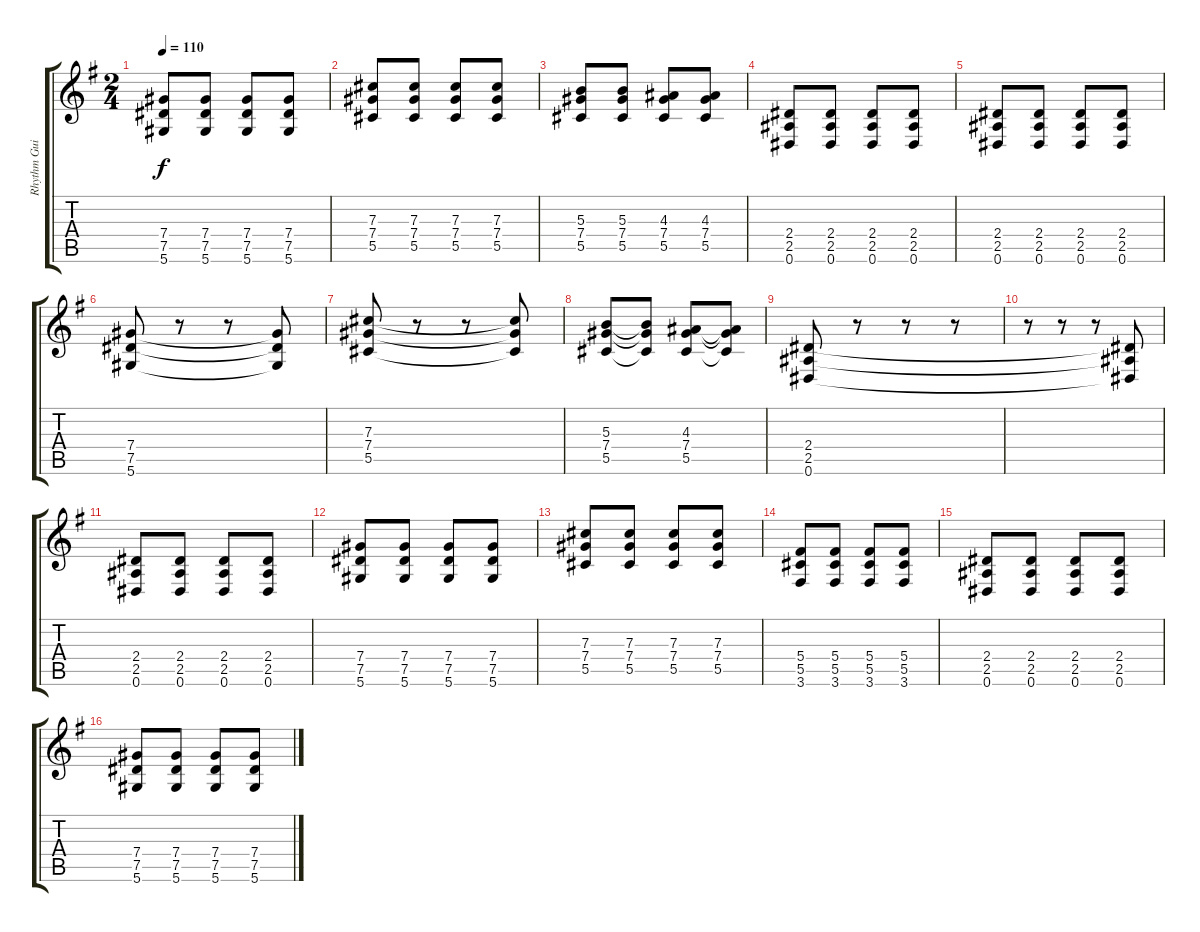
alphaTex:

\track ("Rhythm Guitar" "Rhythm Gui") {instrument overdrivenguitar}
\staff {score tabs}
\tuning (Eb4 Bb3 Gb3 Db3 Ab2 Eb2) {hide}
\ts (2 4)
\tempo 110
\clef g2
\ks g
(7.4 7.5 5.6).8{dy f} (7.4 7.5 5.6).8 (7.4 7.5 5.6).8 (7.4 7.5 5.6).8 |
(7.3 7.4 5.5).8 (7.3 7.4 5.5).8 (7.3 7.4 5.5).8 (7.3 7.4 5.5).8 |
(5.3 7.4 5.5).8 (5.3 7.4 5.5).8 (4.3 7.4 5.5).8 (4.3 7.4 5.5).8 |
(2.4 2.5 0.6).8 (2.4 2.5 0.6).8 (2.4 2.5 0.6).8 (2.4 2.5 0.6).8 |
(2.4 2.5 0.6).8 (2.4 2.5 0.6).8 (2.4 2.5 0.6).8 (2.4 2.5 0.6).8 |
(7.4 7.5 5.6).8 r.8 r.8 (7.4{t} 7.5{t} 5.6{t}).8 |
(7.3 7.4 5.5).8 r.8 r.8 (7.3{t} 7.4{t} 5.5{t}).8 |
(5.3 7.4 5.5).8 (5.3{t} 7.4{t} 5.5{t}).8 (4.3 7.4 5.5).8 (4.3{t} 7.4{t} 5.5{t}).8 |
(2.4 2.5 0.6).8 r.8 r.8 r.8 |
r.8 r.8 r.8 (2.4{t} 2.5{t} 0.6{t}).8 |
(2.4 2.5 0.6).8 (2.4 2.5 0.6).8 (2.4 2.5 0.6).8 (2.4 2.5 0.6).8 |
(7.4 7.5 5.6).8 (7.4 7.5 5.6).8 (7.4 7.5 5.6).8 (7.4 7.5 5.6).8 |
(7.3 7.4 5.5).8 (7.3 7.4 5.5).8 (7.3 7.4 5.5).8 (7.3 7.4 5.5).8 |
(5.4 5.5 3.6).8 (5.4 5.5 3.6).8 (5.4 5.5 3.6).8 (5.4 5.5 3.6).8 |
(2.4 2.5 0.6).8 (2.4 2.5 0.6).8 (2.4 2.5 0.6).8 (2.4 2.5 0.6).8 |
(7.4 7.5 5.6).8 (7.4 7.5 5.6).8 (7.4 7.5 5.6).8 (7.4 7.5 5.6).8
